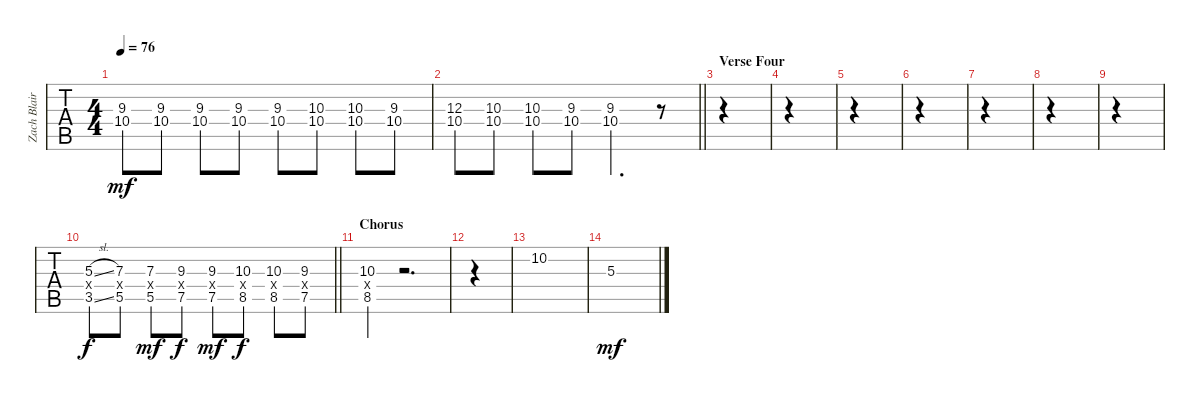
\track ("Zach Blair - Acoustic Guitar" "Zach Blair") {instrument acousticguitarsteel}
\staff {tabs}
\tuning (Eb4 Bb3 Gb3 Db3 Ab2 Eb2) {hide}
\ts (4 4)
\tempo 76
\clef g2
\ks e
(9.3 10.4).8{dy mf balance 11} (9.3 10.4).8 (9.3 10.4).8 (9.3 10.4).8 (9.3 10.4).8 (10.3 10.4).8 (10.3 10.4).8 (9.3 10.4).8 |
\barLineRight lightlight
(12.3 10.4).8 (10.3 10.4).8 (10.3 10.4).8 (9.3 10.4).8 (9.3 10.4).4{d} r.8 |
\section ("" "Verse Four")
|
|
|
|
|
|
|
\barLineRight lightlight
(5.3{sl} 2.4{x} 3.5{sl}).8{dy f} (7.3 4.4{x} 5.5).8 (7.3 4.4{x} 5.5).8{dy mf} (9.3 6.4{x} 7.5).8{dy f} (9.3 6.4{x} 7.5).8{dy mf} (10.3 7.4{x} 8.5).8{dy f} (10.3 7.4{x} 8.5).8 (9.3 6.4{x} 7.5).8 |
\section ("" "Chorus")
(10.3 7.4{x} 8.5).4{volume 0} r.2{d} |
|
10.2.1{volume 11 balance 0} |
5.3.1{dy mf}
